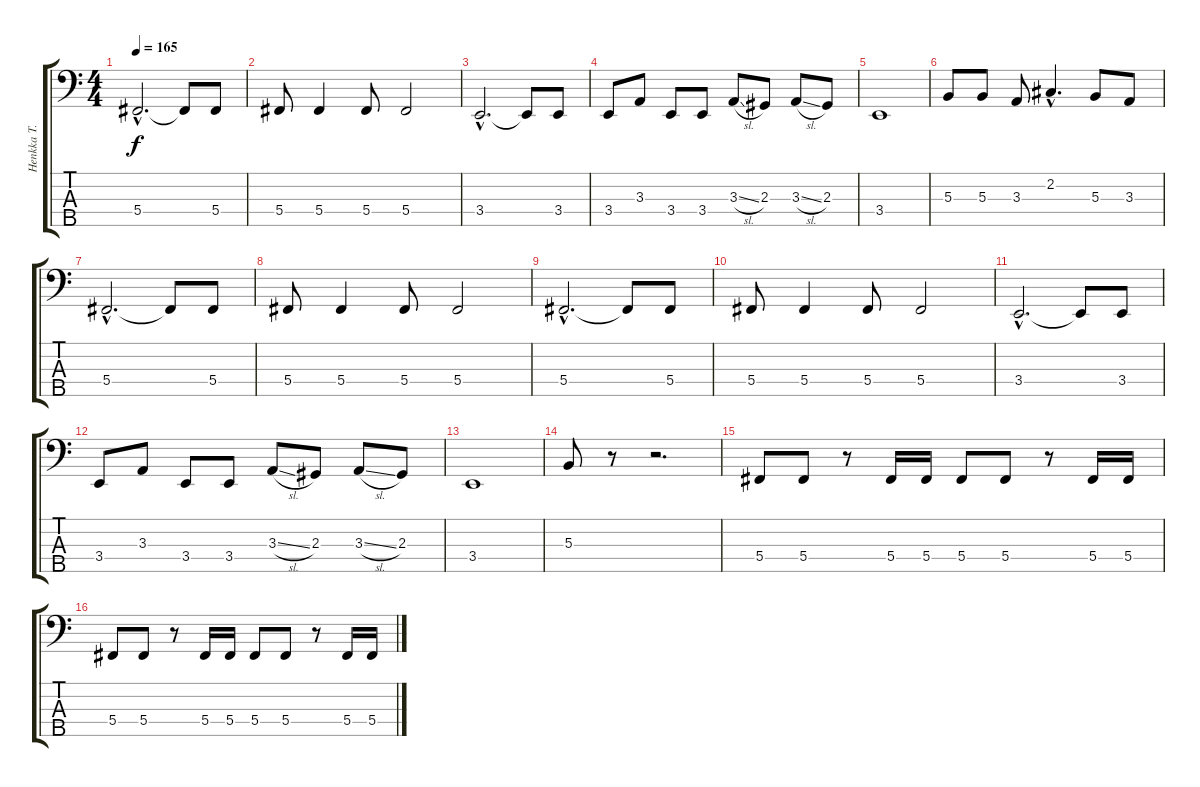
\track ("Henkka T. Blacksmith" "Henkka T. ") {instrument electricbasspick}
\staff {score tabs}
\tuning (E2 B1 Gb1 Db1 Ab0) {hide}
\ts (4 4)
\tempo 165
\clef f4
\ks c
5.4{hac}.2{d dy f} 5.4{t}.8 5.4.8 |
5.4.8 5.4.4 5.4.8 5.4.2 |
3.4{hac}.2{d} 3.4{t}.8 3.4.8 |
3.4.8 3.3.8 3.4.8 3.4.8 3.3{sl}.8 2.3.8 3.3{sl}.8 2.3.8 |
3.4.1 |
5.3.8 5.3.8 3.3.8 2.2{hac}.4{d} 5.3.8 3.3.8 |
5.4{hac}.2{d} 5.4{t}.8 5.4.8 |
5.4.8 5.4.4 5.4.8 5.4.2 |
5.4{hac}.2{d} 5.4{t}.8 5.4.8 |
5.4.8 5.4.4 5.4.8 5.4.2 |
3.4{hac}.2{d} 3.4{t}.8 3.4.8 |
3.4.8 3.3.8 3.4.8 3.4.8 3.3{sl}.8 2.3.8 3.3{sl}.8 2.3.8 |
3.4.1 |
5.3.8 r.8 r.2{d} |
5.4.8 5.4.8 r.8 5.4.16 5.4.16 5.4.8 5.4.8 r.8 5.4.16 5.4.16 |
5.4.8 5.4.8 r.8 5.4.16 5.4.16 5.4.8 5.4.8 r.8 5.4.16 5.4.16
